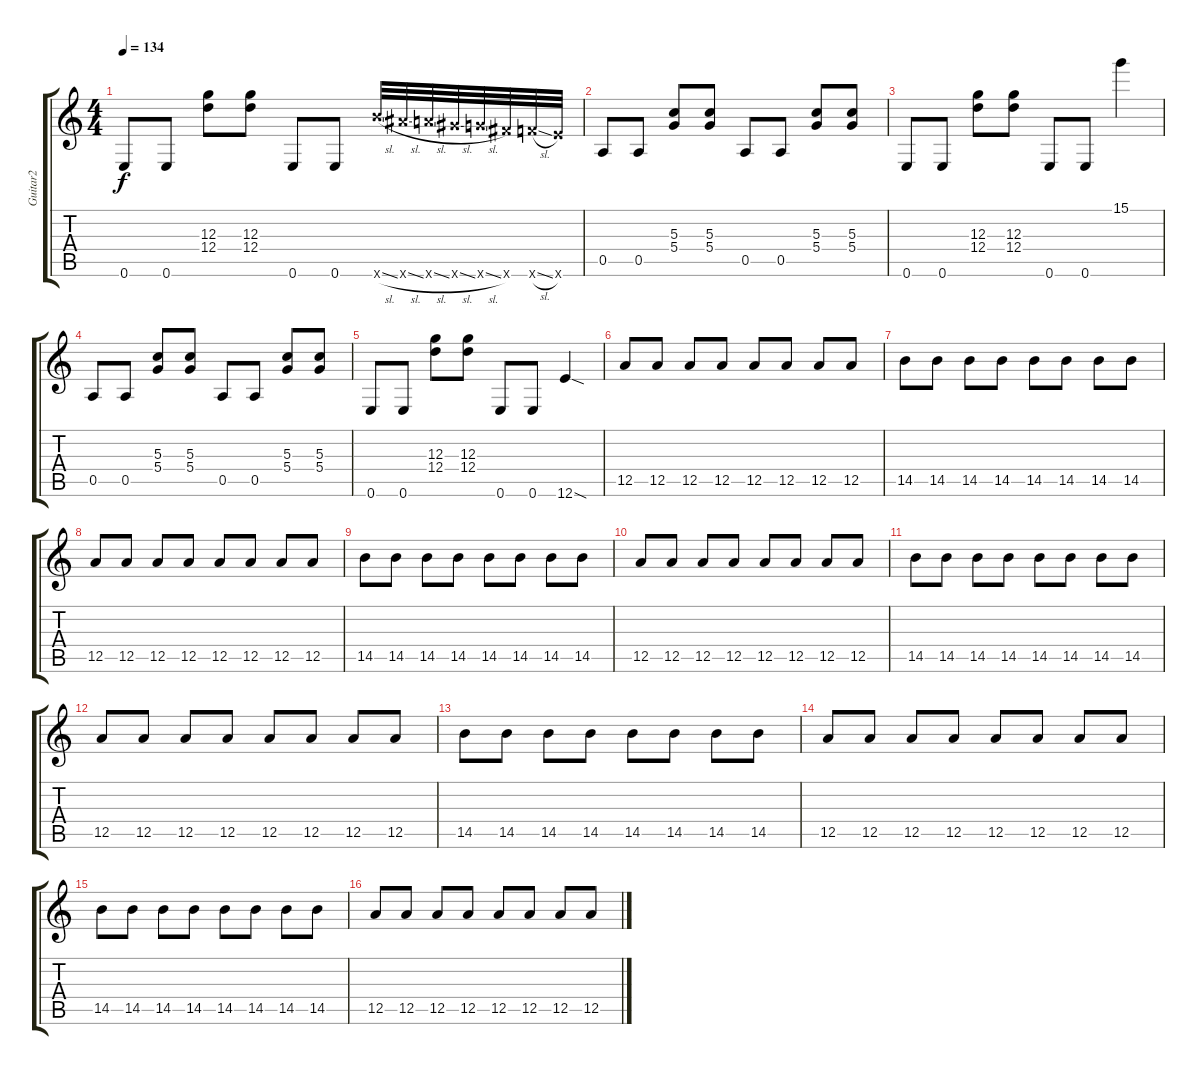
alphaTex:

\track ("Guitar2" "Guitar2") {instrument overdrivenguitar}
\staff {score tabs}
\tuning (E4 B3 G3 D3 A2 E2) {hide}
\ts (4 4)
\tempo 134
\clef g2
\ks c
0.6.8{dy f} 0.6.8 (12.3 12.4).8 (12.3 12.4).8 0.6.8 0.6.8 19.6{sl x}.32 18.6{sl x}.32 17.6{sl x}.32 16.6{sl x}.32 15.6{sl x}.32 14.6{x}.32 13.6{sl x}.32 12.6{x}.32 |
0.5.8 0.5.8 (5.3 5.4).8 (5.3 5.4).8 0.5.8 0.5.8 (5.3 5.4).8 (5.3 5.4).8 |
0.6.8 0.6.8 (12.3 12.4).8 (12.3 12.4).8 0.6.8 0.6.8 15.1.4 |
0.5.8 0.5.8 (5.3 5.4).8 (5.3 5.4).8 0.5.8 0.5.8 (5.3 5.4).8 (5.3 5.4).8 |
0.6.8 0.6.8 (12.3 12.4).8 (12.3 12.4).8 0.6.8 0.6.8 12.6{sod}.4 |
12.5.8 12.5.8 12.5.8 12.5.8 12.5.8 12.5.8 12.5.8 12.5.8 |
14.5.8 14.5.8 14.5.8 14.5.8 14.5.8 14.5.8 14.5.8 14.5.8 |
12.5.8 12.5.8 12.5.8 12.5.8 12.5.8 12.5.8 12.5.8 12.5.8 |
14.5.8 14.5.8 14.5.8 14.5.8 14.5.8 14.5.8 14.5.8 14.5.8 |
12.5.8 12.5.8 12.5.8 12.5.8 12.5.8 12.5.8 12.5.8 12.5.8 |
14.5.8 14.5.8 14.5.8 14.5.8 14.5.8 14.5.8 14.5.8 14.5.8 |
12.5.8 12.5.8 12.5.8 12.5.8 12.5.8 12.5.8 12.5.8 12.5.8 |
14.5.8 14.5.8 14.5.8 14.5.8 14.5.8 14.5.8 14.5.8 14.5.8 |
12.5.8 12.5.8 12.5.8 12.5.8 12.5.8 12.5.8 12.5.8 12.5.8 |
14.5.8 14.5.8 14.5.8 14.5.8 14.5.8 14.5.8 14.5.8 14.5.8 |
12.5.8 12.5.8 12.5.8 12.5.8 12.5.8 12.5.8 12.5.8 12.5.8
